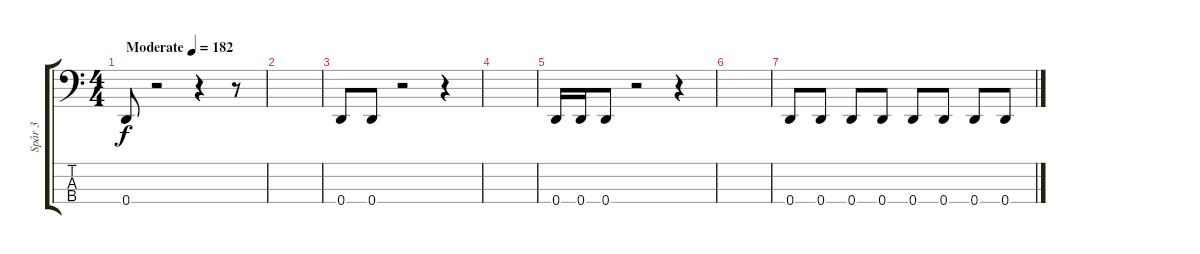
\track ("Spår 3" "Spår 3") {instrument electricbasspick}
\staff {score tabs}
\tuning (F2 C2 G1 D1) {hide}
\ts (4 4)
\tempo (182 "Moderate")
\clef f4
\ks c
0.4.8{dy f instrument electricbasspick} r.2 r.4 r.8 |
|
0.4.8 0.4.8 r.2 r.4 |
|
0.4.16 0.4.16 0.4.8 r.2 r.4 |
|
0.4.8 0.4.8 0.4.8 0.4.8 0.4.8 0.4.8 0.4.8 0.4.8
